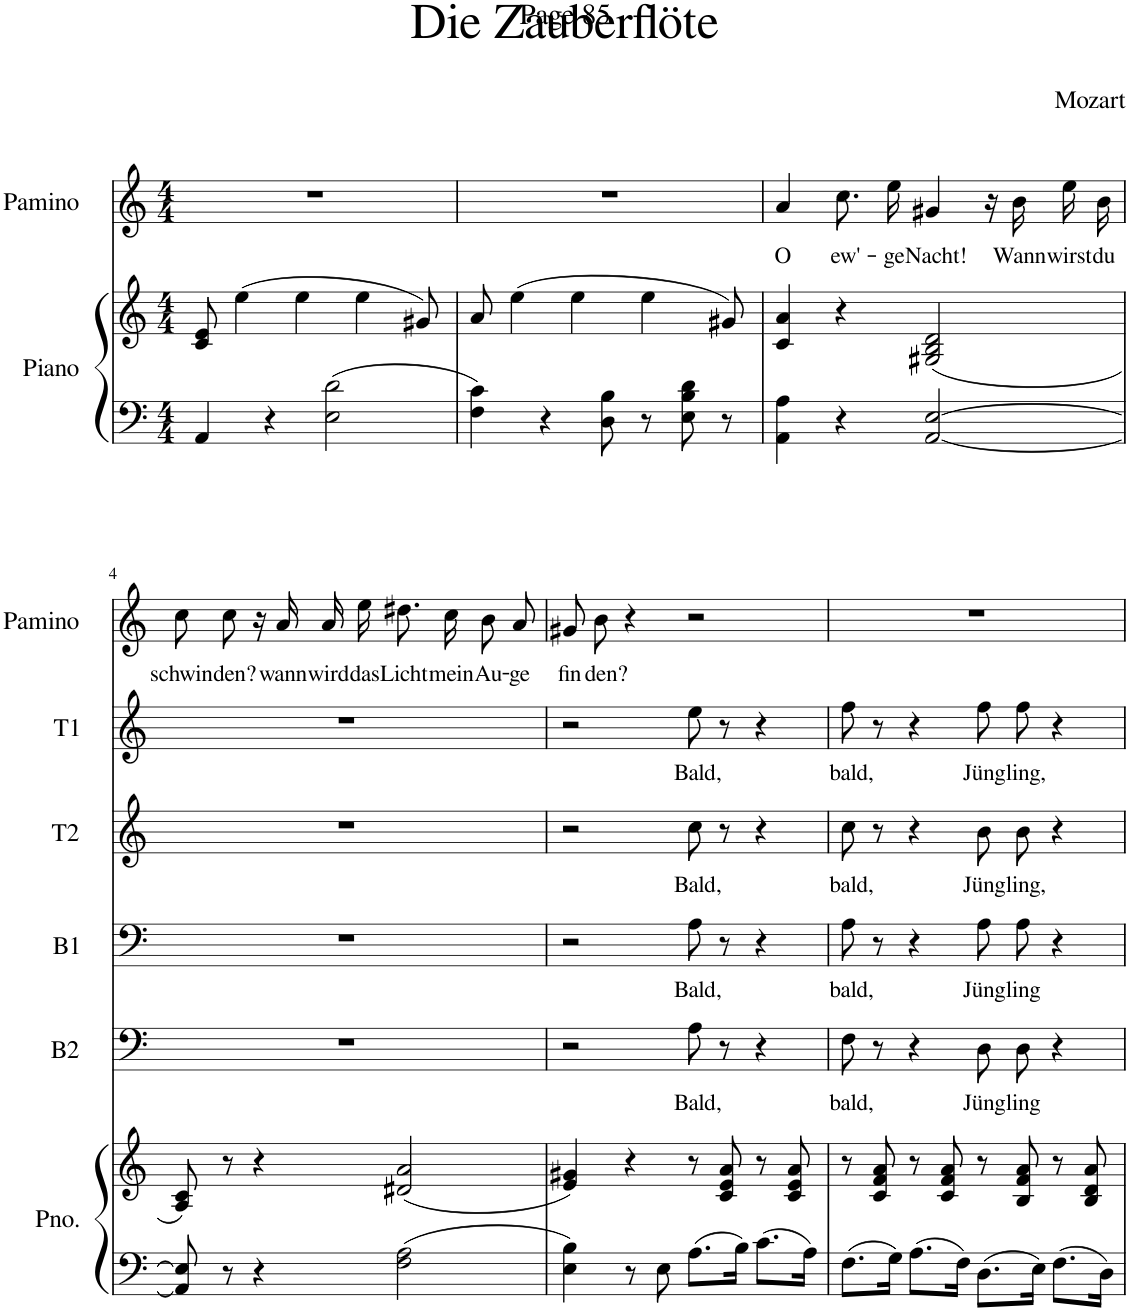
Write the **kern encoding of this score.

**kern	**kern	**kern	**text	**kern	**text	**kern	**text	**kern	**text	**kern	**text
*part6	*part6	*part5	*part5	*part4	*part4	*part3	*part3	*part2	*part2	*part1	*part1
*staff7	*staff6	*staff5	*staff5	*staff4	*staff4	*staff3	*staff3	*staff2	*staff2	*staff1	*staff1
*I"Piano	*	*I"B2	*	*I"B1	*	*I"T2	*	*I"T1	*	*I"Pamino	*
*I'Pno.	*	*I'B2	*	*I'B1	*	*I'T2	*	*I'T1	*	*I'Pamino	*
*	*	*stria5	*	*stria5	*	*stria5	*	*stria5	*	*	*
*clefF4	*clefG2	*clefF4	*	*clefF4	*	*clefG2	*	*clefG2	*	*clefG2	*
*k[]	*k[]	*k[]	*	*k[]	*	*k[]	*	*k[]	*	*k[]	*
*M4/4	*M4/4	*M4/4	*	*M4/4	*	*M4/4	*	*M4/4	*	*M4/4	*
=1	=1	=1	=1	=1	=1	=1	=1	=1	=1	=1	=1
4AA/	8c/ 8e/	1r	.	1r	.	1r	.	1r	.	1r	.
.	(4ee\	.	.	.	.	.	.	.	.	.	.
4r	.	.	.	.	.	.	.	.	.	.	.
.	4ee\	.	.	.	.	.	.	.	.	.	.
2E\ 2d\	.	.	.	.	.	.	.	.	.	.	.
.	4ee\	.	.	.	.	.	.	.	.	.	.
.	8g#X/)	.	.	.	.	.	.	.	.	.	.
=2	=2	=2	=2	=2	=2	=2	=2	=2	=2	=2	=2
4F\ 4c\	8a/	1r	.	1r	.	1r	.	1r	.	1r	.
.	(4ee\	.	.	.	.	.	.	.	.	.	.
4r	.	.	.	.	.	.	.	.	.	.	.
.	4ee\	.	.	.	.	.	.	.	.	.	.
8D\ 8B\	.	.	.	.	.	.	.	.	.	.	.
8r	4ee\	.	.	.	.	.	.	.	.	.	.
8E\ 8B\ 8d\	.	.	.	.	.	.	.	.	.	.	.
8r	8g#X/)	.	.	.	.	.	.	.	.	.	.
=3	=3	=3	=3	=3	=3	=3	=3	=3	=3	=3	=3
!	!	!	!	!	!	!	!	!	!	!	!LO:LY:b
4AA\ 4A\	4c/ 4a/	1r	.	1r	.	1r	.	1r	.	4a/	O
!	!	!	!	!	!	!	!	!	!	!	!LO:LY:b
4r	4r	.	.	.	.	.	.	.	.	8.cc\L	ew'-
!	!	!	!	!	!	!	!	!	!	!	!LO:LY:b
.	.	.	.	.	.	.	.	.	.	16ee\Jk	-ge
!	!	!	!	!	!	!	!	!	!	!	!LO:LY:b
[2AA/ [2E/	(2G#X/ 2B/ 2d/	.	.	.	.	.	.	.	.	4g#X/	Nacht!
.	.	.	.	.	.	.	.	.	.	16r	.
!	!	!	!	!	!	!	!	!	!	!	!LO:LY:b
.	.	.	.	.	.	.	.	.	.	16b\LL	Wann
!	!	!	!	!	!	!	!	!	!	!	!LO:LY:b
.	.	.	.	.	.	.	.	.	.	16ee\	wirst
!	!	!	!	!	!	!	!	!	!	!	!LO:LY:b
.	.	.	.	.	.	.	.	.	.	16b\JJ	du
!!LO:LB:g=z
=4	=4	=4	=4	=4	=4	=4	=4	=4	=4	=4	=4
!	!	!	!	!	!	!	!	!	!	!	!LO:LY:b
8AA/] 8E/]	8A/ 8c/)	1r	.	1r	.	1r	.	1r	.	8cc\L	schwin-
!	!	!	!	!	!	!	!	!	!	!	!LO:LY:b
8r	8r	.	.	.	.	.	.	.	.	8cc\J	-den?
4r	4r	.	.	.	.	.	.	.	.	16r	.
!	!	!	!	!	!	!	!	!	!	!	!LO:LY:b
.	.	.	.	.	.	.	.	.	.	16a\LL	wann
!	!	!	!	!	!	!	!	!	!	!	!LO:LY:b
.	.	.	.	.	.	.	.	.	.	16a\	wird
!	!	!	!	!	!	!	!	!	!	!	!LO:LY:b
.	.	.	.	.	.	.	.	.	.	16ee\JJ	das
!	!	!	!	!	!	!	!	!	!	!	!LO:LY:b
2F\ 2A\	(2d#X/ 2a/	.	.	.	.	.	.	.	.	8.dd#X\L	Licht
!	!	!	!	!	!	!	!	!	!	!	!LO:LY:b
.	.	.	.	.	.	.	.	.	.	16cc\Jk	mein
!	!	!	!	!	!	!	!	!	!	!	!LO:LY:b
.	.	.	.	.	.	.	.	.	.	8b/L	Au-
!	!	!	!	!	!	!	!	!	!	!	!LO:LY:b
.	.	.	.	.	.	.	.	.	.	8a/J	-ge
=5	=5	=5	=5	=5	=5	=5	=5	=5	=5	=5	=5
!	!	!	!	!	!	!	!	!	!	!	!LO:LY:b
4E\ 4B\	4e/ 4g#X/)	2r	.	2r	.	2r	.	2r	.	8g#X/L	fin-
!	!	!	!	!	!	!	!	!	!	!	!LO:LY:b
.	.	.	.	.	.	.	.	.	.	8b/J	-den?
8r	4r	.	.	.	.	.	.	.	.	4r	.
8E\	.	.	.	.	.	.	.	.	.	.	.
!	!	!	!LO:LY:b	!	!LO:LY:b	!	!LO:LY:b	!	!LO:LY:b	!	!
8.A\L	8r	8A\	Bald,	8A\	Bald,	8cc\	Bald,	8ee\	Bald,	2r	.
.	8c/ 8e/ 8a/	8r	.	8r	.	8r	.	8r	.	.	.
16B\Jk	.	.	.	.	.	.	.	.	.	.	.
8.c\L	8r	4r	.	4r	.	4r	.	4r	.	.	.
.	8c/ 8e/ 8a/	.	.	.	.	.	.	.	.	.	.
16A\Jk	.	.	.	.	.	.	.	.	.	.	.
=6	=6	=6	=6	=6	=6	=6	=6	=6	=6	=6	=6
!	!	!	!LO:LY:b	!	!LO:LY:b	!	!LO:LY:b	!	!LO:LY:b	!	!
8.F\L	8r	8F\	bald,	8A\	bald,	8cc\	bald,	8ff\	bald,	1r	.
.	8c/ 8f/ 8a/	8r	.	8r	.	8r	.	8r	.	.	.
16G\Jk	.	.	.	.	.	.	.	.	.	.	.
8.A\L	8r	4r	.	4r	.	4r	.	4r	.	.	.
.	8c/ 8f/ 8a/	.	.	.	.	.	.	.	.	.	.
16F\Jk	.	.	.	.	.	.	.	.	.	.	.
!	!	!	!LO:LY:b	!	!LO:LY:b	!	!LO:LY:b	!	!LO:LY:b	!	!
8.D\L	8r	8D\L	Jüng-	8A\L	Jüng-	8b\L	Jüng-	8ff\L	Jüng-	.	.
!	!	!	!LO:LY:b	!	!LO:LY:b	!	!LO:LY:b	!	!LO:LY:b	!	!
.	8B/ 8f/ 8a/	8D\J	-ling	8A\J	-ling	8b\J	-ling,	8ff\J	-ling,	.	.
16E\Jk	.	.	.	.	.	.	.	.	.	.	.
8.F\L	8r	4r	.	4r	.	4r	.	4r	.	.	.
.	8B/ 8d/ 8a/	.	.	.	.	.	.	.	.	.	.
16D\Jk	.	.	.	.	.	.	.	.	.	.	.
=	=	=	=	=	=	=	=	=	=	=	=
*-	*-	*-	*-	*-	*-	*-	*-	*-	*-	*-	*-
